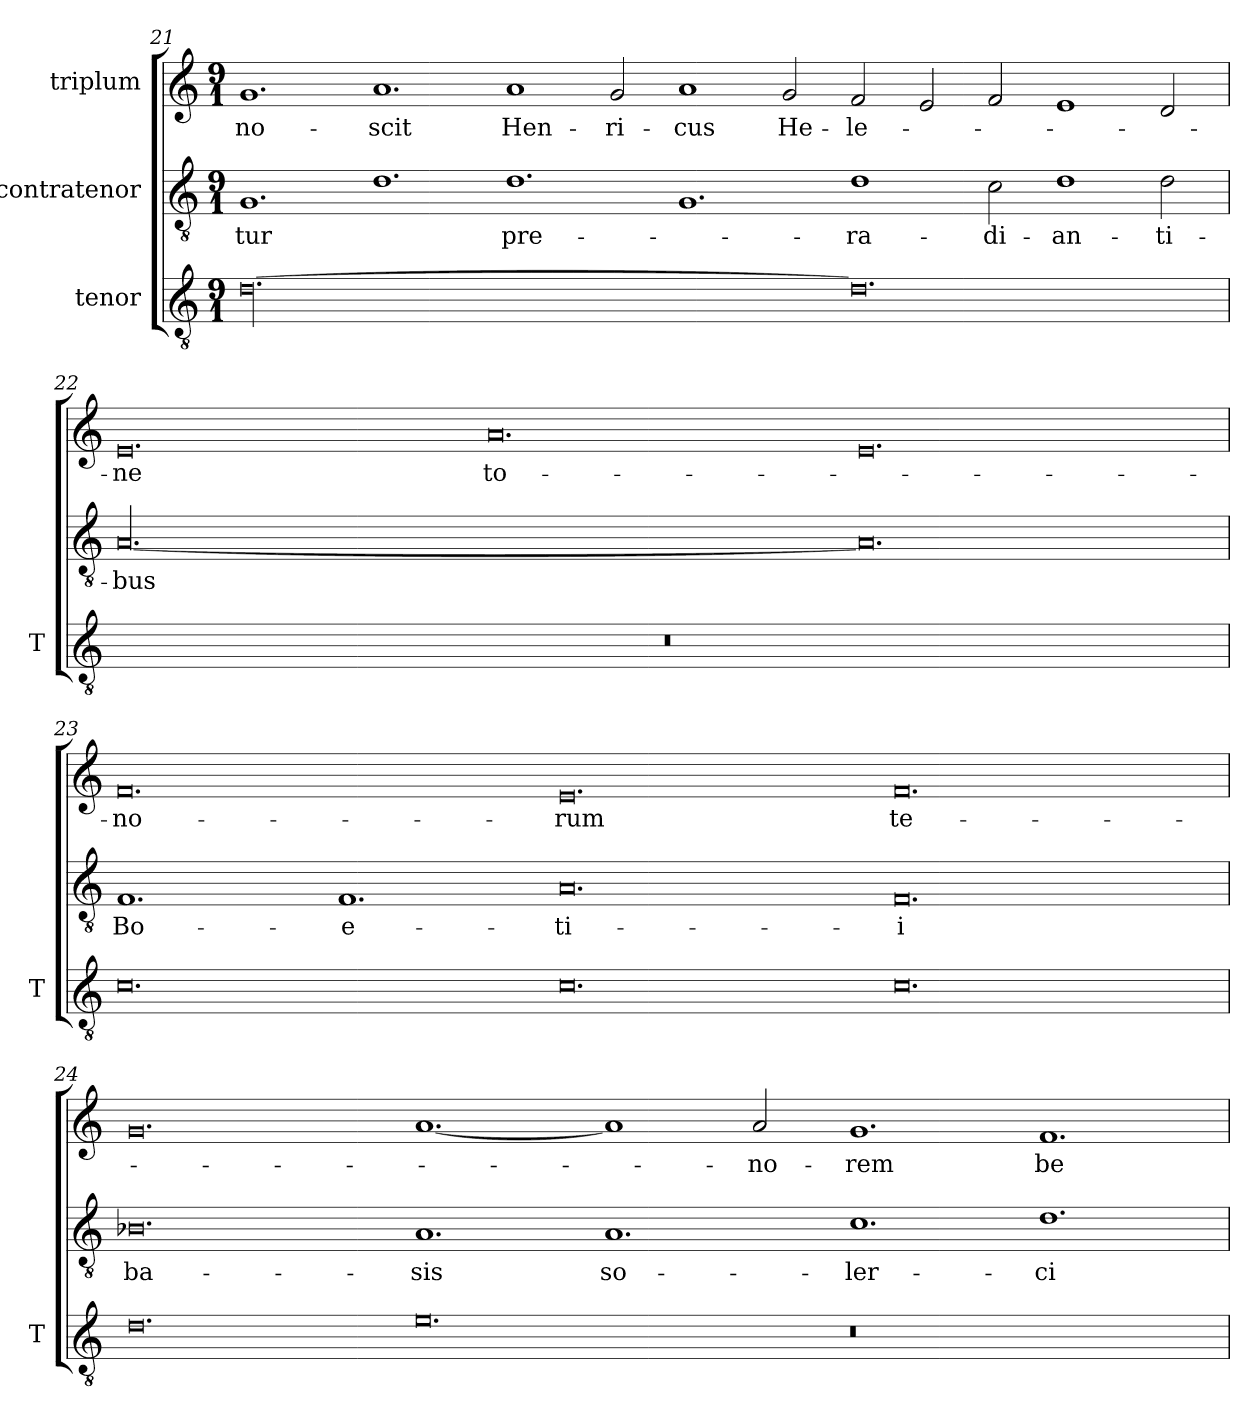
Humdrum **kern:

**kern	**kern	**text	**kern	**text
*part3	*part2	*part2	*part1	*part1
*staff3	*staff2	*staff2	*staff1	*staff1
*I"tenor	*I"contratenor	*	*I"triplum	*
*I'T	*	*	*	*
!!LO:LB:g=z
*clefGv2	*clefGv2	*	*clefG2	*
*k[]	*k[]	*	*k[]	*
*C:	*C:	*	*C:	*
*M9/1	*M9/1	*	*M9/1	*
=21	=21	=21	=21	=21
[00.d\	1.G/	-tur	1.g/	no-
.	1.d\	.	1.a/	-scit
.	1.d\	pre-	1a/	Hen-
.	.	.	2g/	-ri-
.	1.G/	.	1a/	-cus
.	.	.	2g/	He-
0.d\]	1d\	-ra-	2f/	-le-
.	.	.	2e/	.
.	2c\	-di-	2f/	.
.	1d\	-an-	1e/	.
.	2d\	-ti-	2d/	.
=22	=22	=22	=22	=22
1%9r	[00.A/	-bus	0.e/	-ne
.	.	.	0.a/	to-
.	0.A/]	.	0.e/	.
=23	=23	=23	=23	=23
0.c\	1.F/	Bo-	0.f/	-no-
.	1.F/	-e-	.	.
0.c\	0.A/	-ti-	0.e/	-rum
0.c\	0.F/	-i	0.f/	te-
!!LO:LB:g=z
=24	=24	=24	=24	=24
0.d\	0.B-X\	ba-	0.g/	.
0.e\	1.A/	-sis	[1.a/	.
.	1.A/	so-	1a/]	.
.	.	.	2a/	-no-
0.r	1.c\	-ler-	1.g/	-rem
.	1.d\	-ci-	1.f/	be-
=	=	=	=	=
*-	*-	*-	*-	*-
